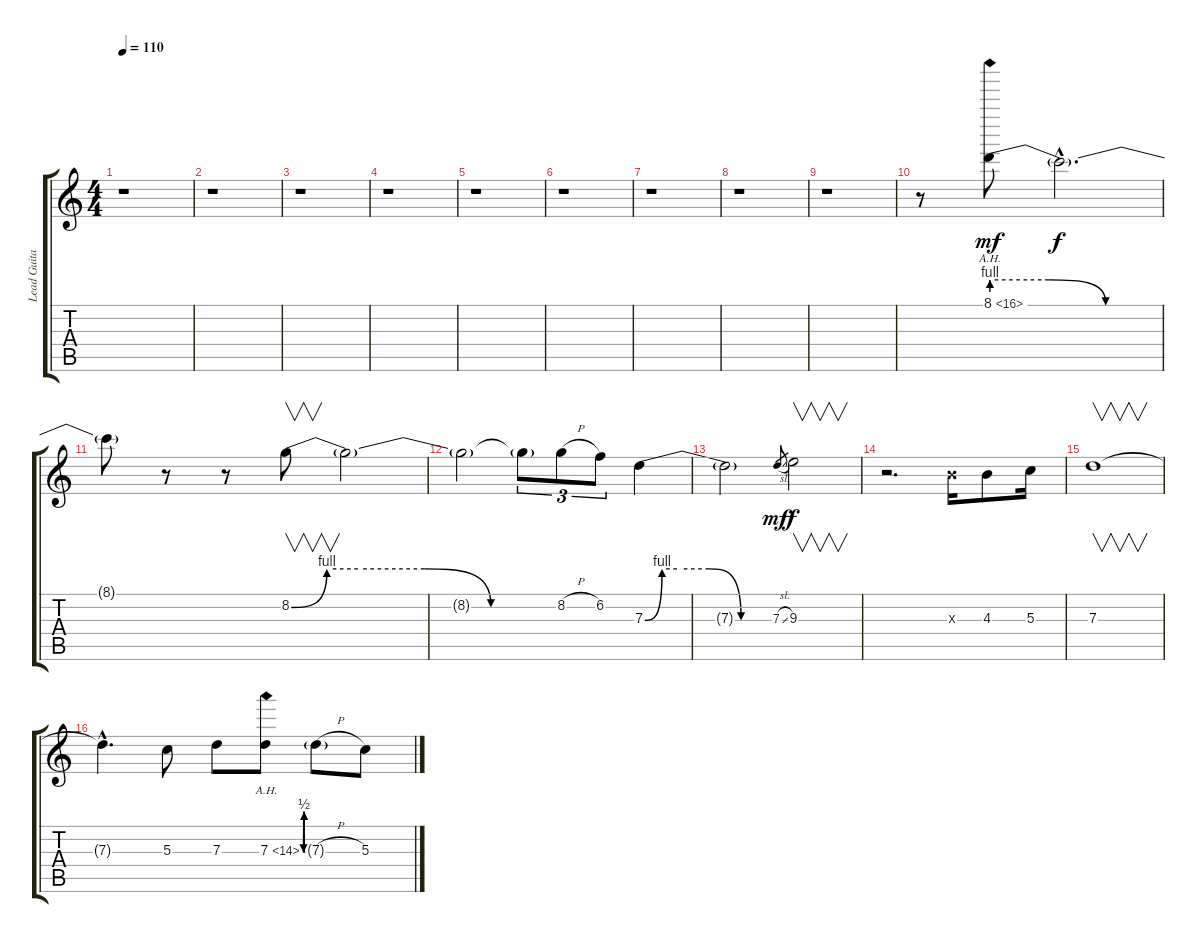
\track ("Lead Guitar" "Lead Guita") {instrument overdrivenguitar}
\staff {score tabs}
\tuning (E4 B3 G3 D3 A2 E2) {hide}
\ts (4 4)
\tempo 110
\clef g2
\ks c
r.1{dy f} |
r.1 |
r.1 |
r.1 |
r.1 |
r.1 |
r.1 |
r.1 |
r.1 |
r.8 8.1{be (custom 0 4 20 4 40 0 60 0) ah 8}.8{dy mf} 8.1{hac t}.2{d dy f} |
8.1{t}.8 r.8 r.8 8.2{be (custom 0 0 8 4 15 4 30 4 45 0 60 0)}.8{v} 8.2{t}.2 |
8.2{t}.2 8.2{t}.8{tu (3 2)} 8.2{h}.8{tu (3 2)} 6.2.8{tu (3 2)} 7.3{be (custom 0 0 8 4 15 4 30 4 45 0 60 0)}.4 |
7.3{t}.2 7.3{sl}.8{gr dy mf} 9.3.2{v dy f} |
r.2{d} 4.3{x}.16 4.3.8 5.3.16 |
7.3.1{v} |
7.3{hac t}.4{d} 5.3.8 7.3.8 7.3{be (custom 0 0 8 2 15 2 30 2 45 0 60 0) ah 7}.8 7.3{h g}.8 5.3.8
